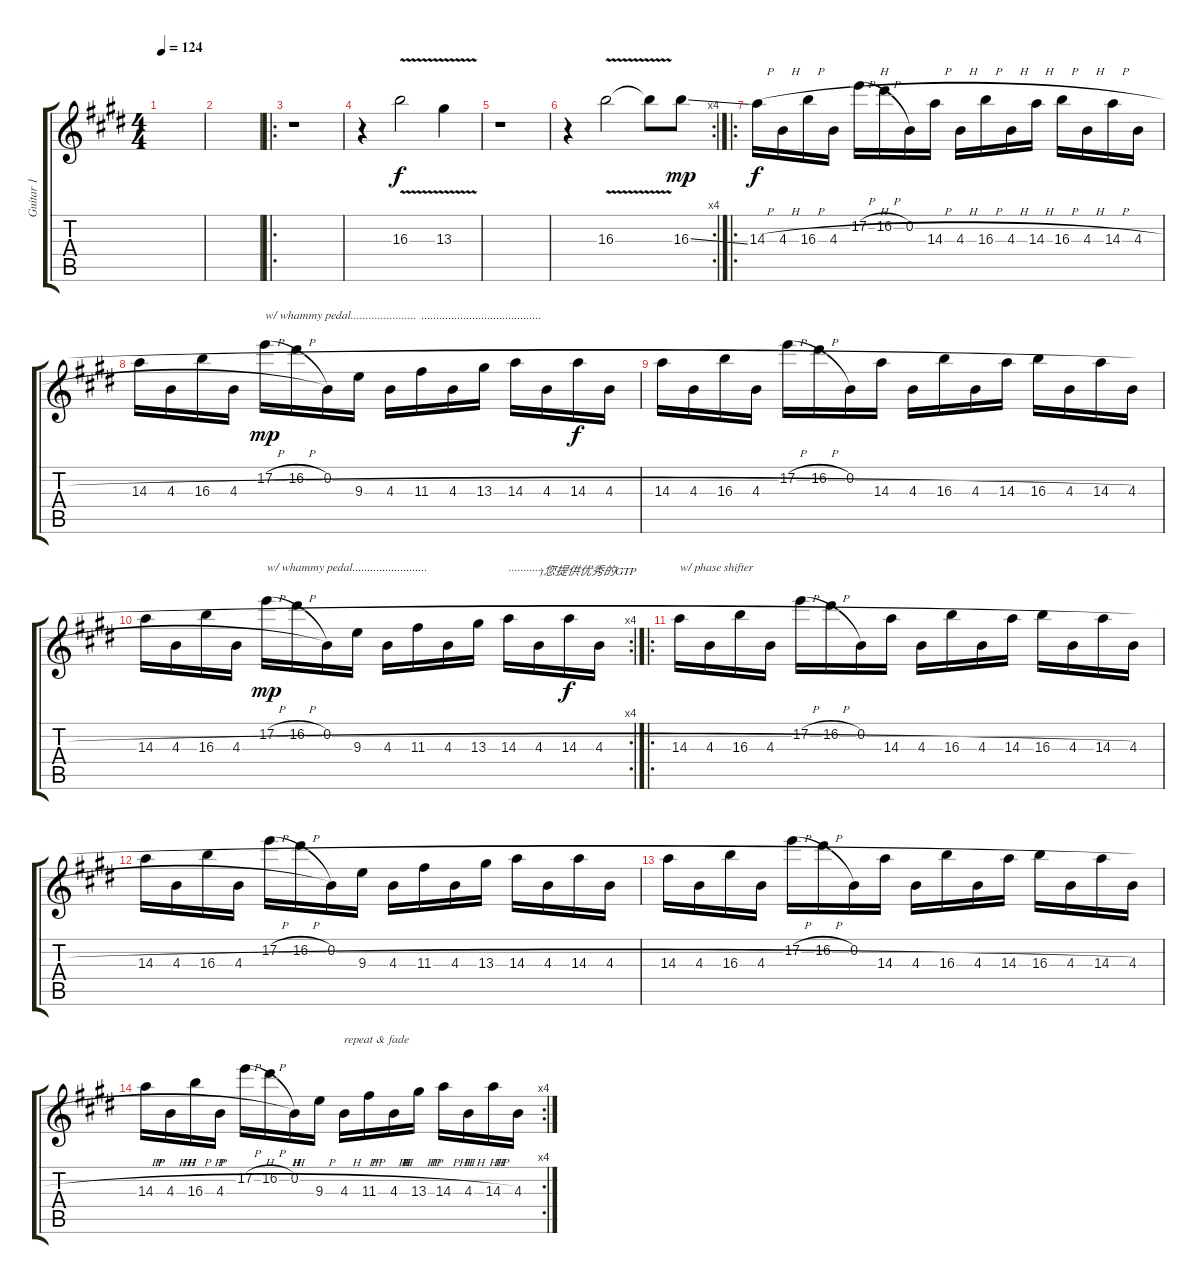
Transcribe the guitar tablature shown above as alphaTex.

\track ("Guitar 1 " "Guitar 1 ") {instrument distortionguitar}
\staff {score tabs}
\tuning (E4 B3 G3 D3 A2 E2) {hide}
\ts (4 4)
\tempo 124
\clef g2
\ks e
|
|
\ro
r.1 |
r.4 16.3{v}.2 13.3{v}.4 |
r.1 |
\rc 4
r.4 16.3{v}.2 16.3{t}.8 16.3{ss}.8{dy mp} |
\ro
14.3{h}.16{dy f} 4.3{h}.16 16.3{h}.16 4.3{h}.16 17.2{h}.16 16.2{h}.16 0.2.16 14.3{h}.16 4.3{h}.16 16.3{h}.16 4.3{h}.16 14.3{h}.16 16.3{h}.16 4.3{h}.16 14.3{h}.16 4.3{h}.16 |
14.3{h}.16 4.3{h}.16 16.3{h}.16 4.3{h}.16 17.2{h}.16{txt "w/ whammy pedal......................" dy mp} 16.2{h}.16 0.2.16 9.3{h}.16 4.3{h}.16 11.3{h}.16{txt "........................................"} 4.3{h}.16 13.3{h}.16 14.3{h}.16 4.3{h}.16 14.3{h}.16{dy f} 4.3{h}.16 |
14.3{h}.16 4.3{h}.16 16.3{h}.16 4.3{h}.16 17.2{h}.16 16.2{h}.16 0.2.16 14.3{h}.16 4.3{h}.16 16.3{h}.16 4.3{h}.16 14.3{h}.16 16.3{h}.16 4.3{h}.16 14.3{h}.16 4.3{h}.16 |
\rc 4
14.3{h}.16 4.3{h}.16 16.3{h}.16 4.3{h}.16 17.2{h}.16{txt "w/ whammy pedal........................." dy mp} 16.2{h}.16 0.2.16 9.3{h}.16 4.3{h}.16 11.3{h}.16 4.3{h}.16 13.3{h}.16 14.3{h}.16{txt "............"} 4.3{h}.16{txt ")您提供优秀的GTP"} 14.3{h}.16{dy f} 4.3{h}.16 |
\ro
14.3{h}.16{txt "w/ phase shifter" instrument pad8sweep} 4.3{h}.16 16.3{h}.16 4.3{h}.16 17.2{h}.16 16.2{h}.16 0.2.16 14.3{h}.16 4.3{h}.16 16.3{h}.16 4.3{h}.16 14.3{h}.16 16.3{h}.16 4.3{h}.16 14.3{h}.16 4.3{h}.16 |
14.3{h}.16 4.3{h}.16 16.3{h}.16 4.3{h}.16 17.2{h}.16 16.2{h}.16 0.2.16 9.3{h}.16 4.3{h}.16 11.3{h}.16 4.3{h}.16 13.3{h}.16 14.3{h}.16 4.3{h}.16 14.3{h}.16 4.3{h}.16 |
14.3{h}.16 4.3{h}.16 16.3{h}.16 4.3{h}.16 17.2{h}.16 16.2{h}.16 0.2.16 14.3{h}.16 4.3{h}.16 16.3{h}.16 4.3{h}.16 14.3{h}.16 16.3{h}.16 4.3{h}.16 14.3{h}.16 4.3{h}.16 |
\rc 4
14.3{h}.16 4.3{h}.16 16.3{h}.16 4.3{h}.16 17.2{h}.16 16.2{h}.16 0.2.16 9.3{h}.16 4.3{h}.16{txt "repeat & fade"} 11.3{h}.16 4.3{h}.16 13.3{h}.16 14.3{h}.16 4.3{h}.16 14.3{h}.16 4.3.16
